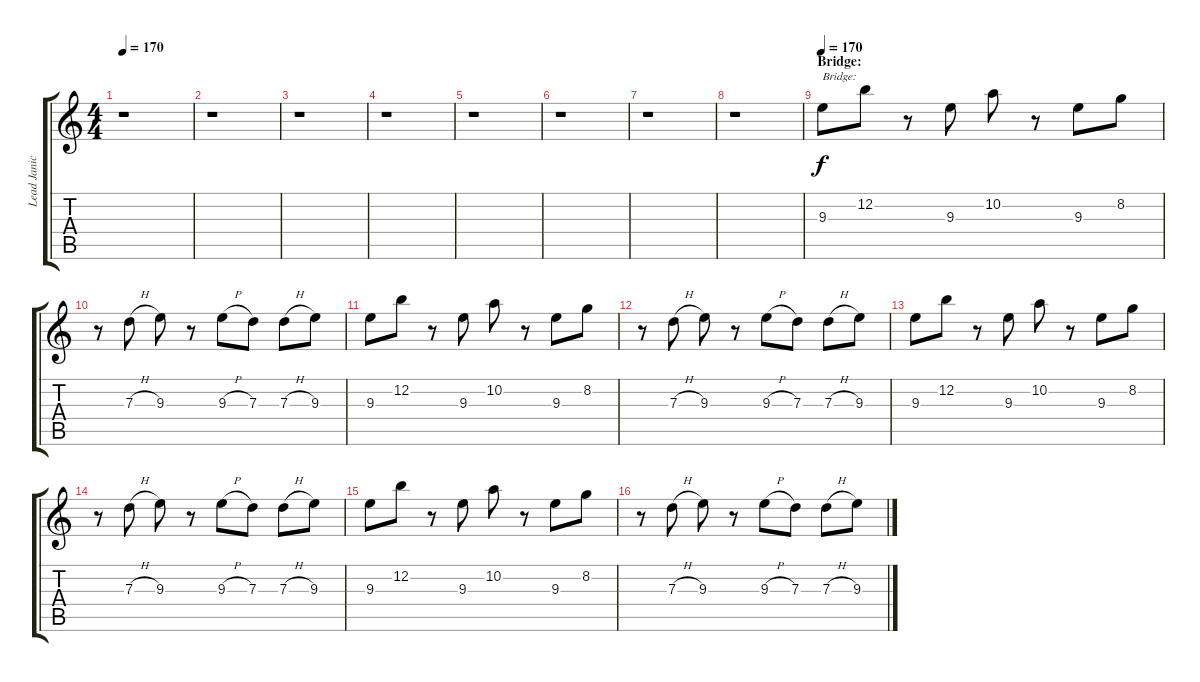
\track ("Lead Janick Gers" "Lead Janic") {instrument overdrivenguitar}
\staff {score tabs}
\tuning (E4 B3 G3 D3 A2 E2) {hide}
\ts (4 4)
\tempo 170
\clef g2
\ks c
r.1{dy f} |
r.1 |
r.1 |
r.1 |
r.1 |
r.1 |
r.1 |
r.1 |
\section ("" "Bridge:")
\tempo 170
9.3.8{txt "Bridge:" instrument overdrivenguitar} 12.2.8 r.8 9.3.8 10.2.8 r.8 9.3.8 8.2.8 |
r.8 7.3{h}.8 9.3.8 r.8 9.3{h}.8 7.3.8 7.3{h}.8 9.3.8 |
9.3.8 12.2.8 r.8 9.3.8 10.2.8 r.8 9.3.8 8.2.8 |
r.8 7.3{h}.8 9.3.8 r.8 9.3{h}.8 7.3.8 7.3{h}.8 9.3.8 |
9.3.8 12.2.8 r.8 9.3.8 10.2.8 r.8 9.3.8 8.2.8 |
r.8 7.3{h}.8 9.3.8 r.8 9.3{h}.8 7.3.8 7.3{h}.8 9.3.8 |
9.3.8 12.2.8 r.8 9.3.8 10.2.8 r.8 9.3.8 8.2.8 |
r.8 7.3{h}.8 9.3.8 r.8 9.3{h}.8 7.3.8 7.3{h}.8 9.3.8
